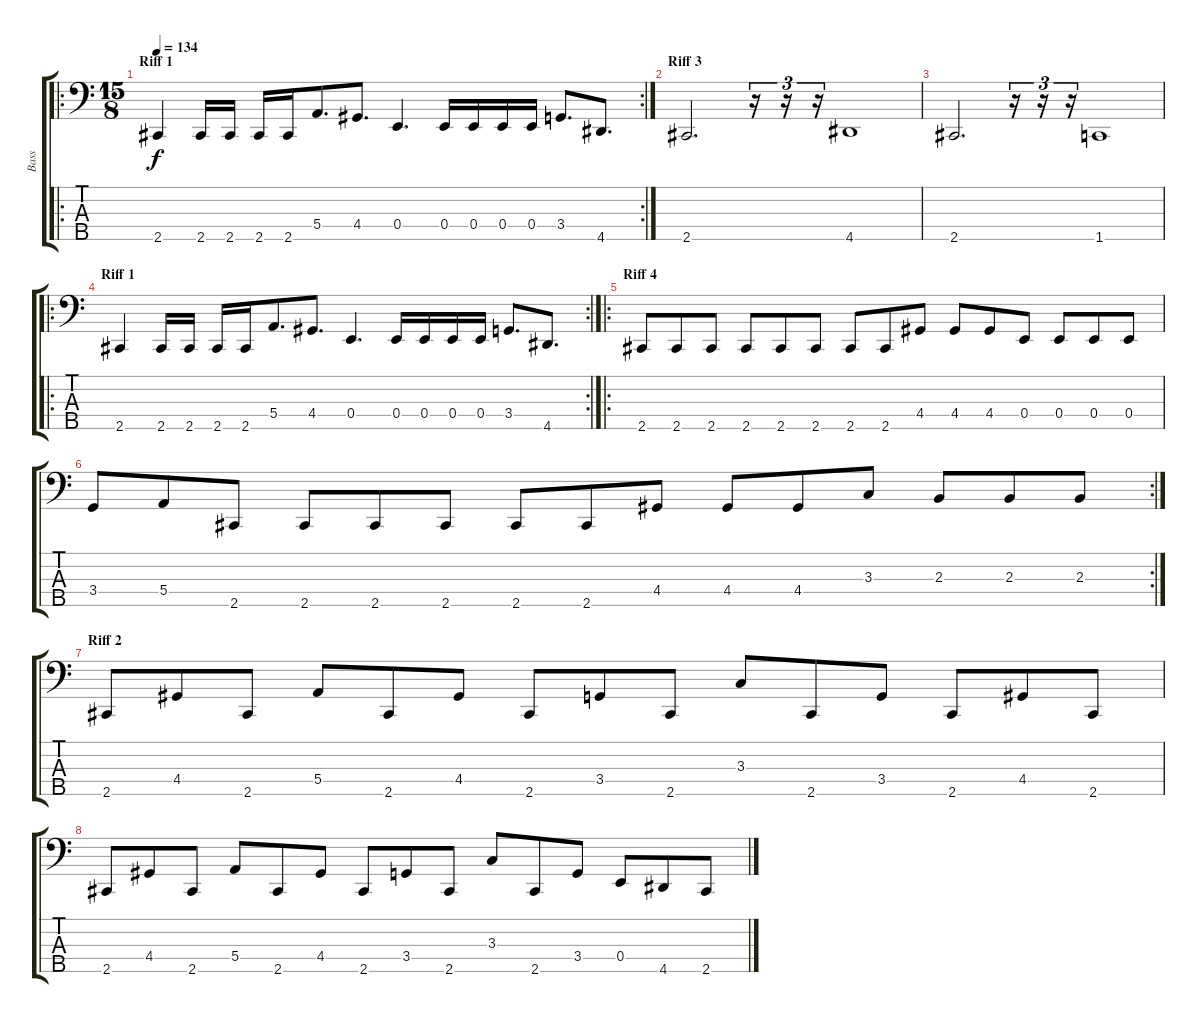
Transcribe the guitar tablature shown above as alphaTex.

\track ("Bass" "Bass") {instrument electricbassfinger}
\staff {score tabs}
\tuning (G2 D2 A1 E1 B0) {hide}
\ro
\rc 2
\ts (15 8)
\section ("" "Riff 1")
\tempo 134
\clef f4
\ks c
2.5.4{dy f} 2.5.16 2.5.16 2.5.16 2.5.16 5.4.8{d} 4.4.8{d} 0.4.4{d} 0.4.16 0.4.16 0.4.16 0.4.16 3.4.8{d} 4.5.8{d} |
\section ("" "Riff 3")
2.5.2{d} r.16{tu (3 2)} r.16{tu (3 2)} r.16{tu (3 2)} 4.5.1 |
2.5.2{d} r.16{tu (3 2)} r.16{tu (3 2)} r.16{tu (3 2)} 1.5.1 |
\ro
\rc 2
\section ("" "Riff 1")
2.5.4 2.5.16 2.5.16 2.5.16 2.5.16 5.4.8{d} 4.4.8{d} 0.4.4{d} 0.4.16 0.4.16 0.4.16 0.4.16 3.4.8{d} 4.5.8{d} |
\ro
\section ("" "Riff 4")
2.5.8 2.5.8 2.5.8 2.5.8 2.5.8 2.5.8 2.5.8 2.5.8 4.4.8 4.4.8 4.4.8 0.4.8 0.4.8 0.4.8 0.4.8 |
\rc 2
3.4.8 5.4.8 2.5.8 2.5.8 2.5.8 2.5.8 2.5.8 2.5.8 4.4.8 4.4.8 4.4.8 3.3.8 2.3.8 2.3.8 2.3.8 |
\section ("" "Riff 2")
2.5.8 4.4.8 2.5.8 5.4.8 2.5.8 4.4.8 2.5.8 3.4.8 2.5.8 3.3.8 2.5.8 3.4.8 2.5.8 4.4.8 2.5.8 |
2.5.8 4.4.8 2.5.8 5.4.8 2.5.8 4.4.8 2.5.8 3.4.8 2.5.8 3.3.8 2.5.8 3.4.8 0.4.8 4.5.8 2.5.8
